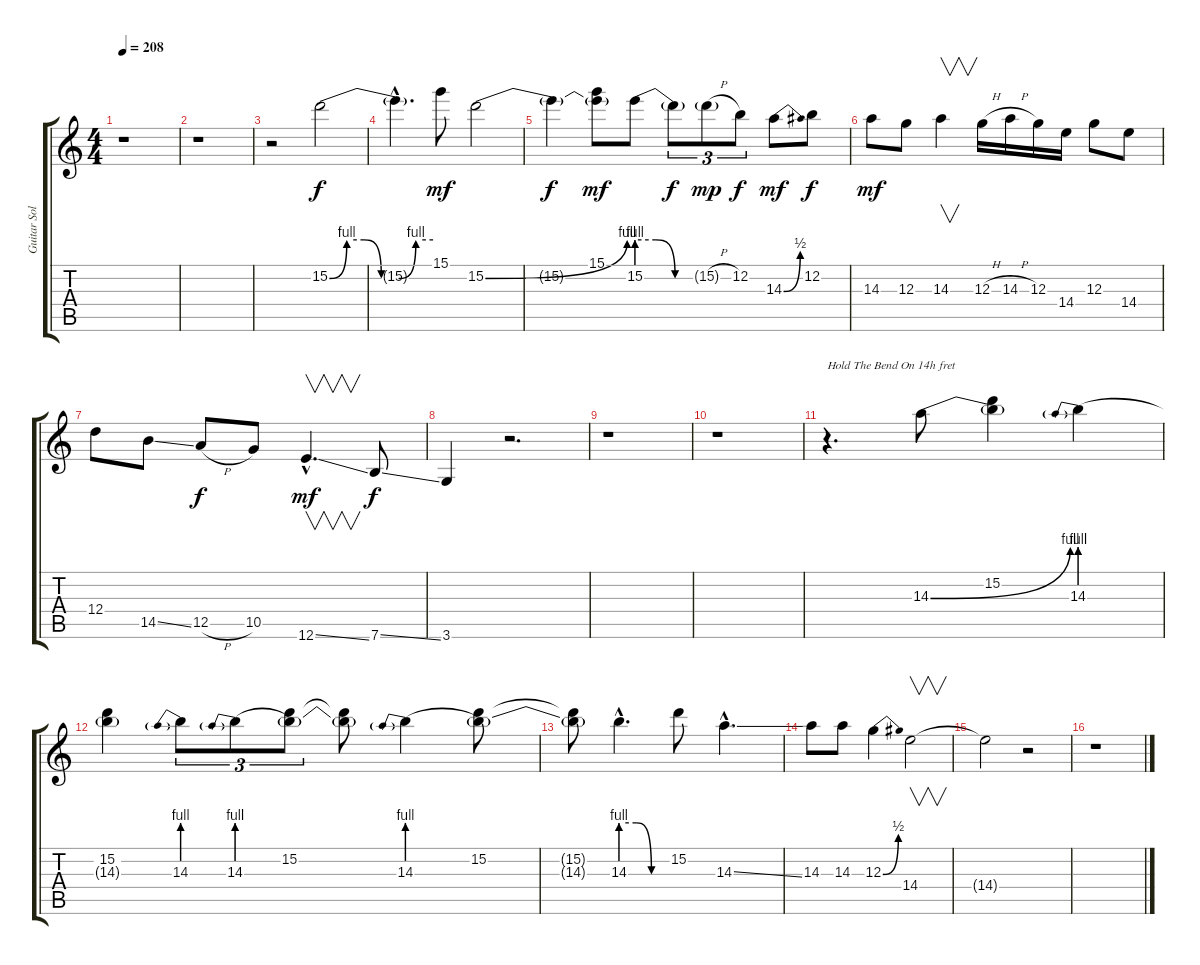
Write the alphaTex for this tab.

\track ("Guitar Solo" "Guitar Sol") {instrument overdrivenguitar}
\staff {score tabs}
\tuning (E4 B3 G3 D3 A2 E2) {hide}
\ts (4 4)
\tempo 208
\clef g2
\ks c
r.1{dy f} |
r.1 |
r.2 15.2{be (custom 0 0 10 4 20 4 30 0 40 0 50 4 60 4)}.2 |
15.2{hac t}.4{d} 15.1.8{dy mf} 15.2{be (bend 0 0 60 4)}.2 |
15.2{t}.4{dy f} (15.1 15.2{t}).8{dy mf} 15.2{be (custom 0 4 20 4 40 0 60 0)}.8 15.2{t}.8{tu (3 2) dy f} 15.2{h g}.8{tu (3 2) dy mp} 12.2.8{tu (3 2) dy f} 14.3{be (bend 0 0 60 2)}.8{dy mf} 12.2.8{dy f} |
14.3.8{dy mf} 12.3.8 14.3.4{v} 12.3{h}.16 14.3{h}.16 12.3.16 14.4.16 12.3.8 14.4.8 |
12.4.8 14.5{ss}.8 12.5{h}.8{dy f} 10.5.8 12.6{ss hac}.4{v d dy mf} 7.6{ss}.8{dy f} |
3.6.4 r.2{d} |
r.1 |
r.1 |
r.4{d txt "Hold The Bend On 14h fret"} 14.3{be (bend 0 0 60 4)}.8 (15.2 14.3{t}).4 14.3{be (prebend 0 4 60 4)}.4 |
(15.2 14.3{t}).4 14.3{be (prebend 0 4 60 4)}.8{tu (3 2)} 14.3{be (prebend 0 4 60 4)}.8{tu (3 2)} (15.2 14.3{t}).8{tu (3 2)} (15.2{t} 14.3{t}).8 14.3{be (prebend 0 4 60 4)}.4 (15.2 14.3{t}).8 |
(15.2{t} 14.3{t}).8 14.3{be (custom 0 4 20 4 40 0 60 0) hac}.4{d} 15.2.8 14.3{ss hac}.4{d} |
14.3.8 14.3.8 12.3{be (bend 0 0 60 2)}.4 14.4.2{v} |
14.4{t}.2 r.2 |
r.1
